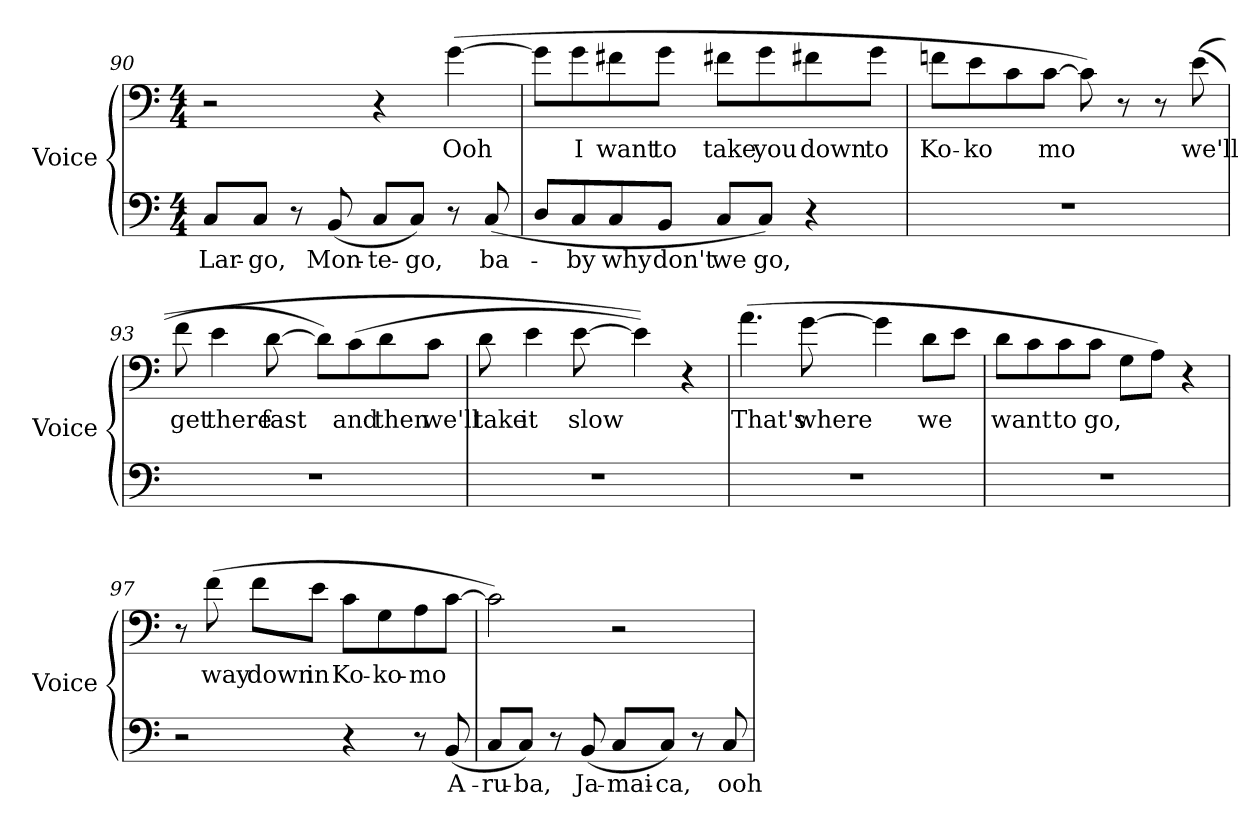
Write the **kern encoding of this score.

**kern	**text	**kern	**text
*part2	*part2	*part1	*part1
*staff2	*staff2	*staff1	*staff1
*I"Voice	*	*I"Voice	*
*I'Voice	*	*I'Voice	*
!!LO:LB:g=z
*clefF4	*	*clefF4	*
*k[]	*	*k[]	*
*C:	*	*C:	*
*M4/4	*	*M4/4	*
=90	=90	=90	=90
!	!LO:LY:b:color=#000000	!	!
8Ci/L	Lar-	2r	.
!	!LO:LY:b:color=#000000	!	!
8Ci/J	-go,	.	.
8r	.	.	.
!	!LO:LY:b:color=#000000	!	!
(8BBi/	Mon-	.	.
!	!LO:LY:b:color=#000000	!	!
8Ci/L	-te-	4r	.
!	!LO:LY:b:color=#000000	!	!
8Ci/J)	-go,	.	.
!	!	!	!LO:LY:b:color=#000000
8r	.	([4gi\	Ooh
!	!LO:LY:b:color=#000000	!	!
(8Ci/	ba-	.	.
=91	=91	=91	=91
8Di/L	.	8gi\L]	.
!	!LO:LY:b:color=#000000	!	!
!	!	!	!LO:LY:b:color=#000000
8Ci/	-by	8gi\	I
!	!LO:LY:b:color=#000000	!	!
!	!	!	!LO:LY:b:color=#000000
8Ci/	why	8f#Xi\	want
!	!LO:LY:b:color=#000000	!	!
!	!	!	!LO:LY:b:color=#000000
8BBi/J	don't	8gi\J	to
!	!LO:LY:b:color=#000000	!	!
!	!	!	!LO:LY:b:color=#000000
8Ci/L	we	8f#Xi\L	take
!	!LO:LY:b:color=#000000	!	!
!	!	!	!LO:LY:b:color=#000000
8Ci/J)	go,	8gi\	you
!	!	!	!LO:LY:b:color=#000000
4r	.	8f#Xi\	down
!	!	!	!LO:LY:b:color=#000000
.	.	8gi\J	to
=92	=92	=92	=92
!	!	!	!LO:LY:b:color=#000000
1r	.	8fni\L	Ko-
!	!	!	!LO:LY:b:color=#000000
.	.	8ei\	-ko
.	.	8ci\	.
!	!	!	!LO:LY:b:color=#000000
.	.	[8ci\J	mo
.	.	8ci\])	.
.	.	8r	.
.	.	8r	.
!	!	!	!LO:LY:b:color=#000000
.	.	((8ei\	we'll
!!LO:LB:g=z
=93	=93	=93	=93
!	!	!	!LO:LY:b:color=#000000
1r	.	8fi\	get
!	!	!	!LO:LY:b:color=#000000
.	.	4ei\	there
!	!	!	!LO:LY:b:color=#000000
.	.	[8di\	fast
.	.	8di\L])	.
!	!	!	!LO:LY:b:color=#000000
.	.	(8ci\	and
!	!	!	!LO:LY:b:color=#000000
.	.	8di\	then
!	!	!	!LO:LY:b:color=#000000
.	.	8ci\J	we'll
=94	=94	=94	=94
!	!	!	!LO:LY:b:color=#000000
1r	.	8di\	take
!	!	!	!LO:LY:b:color=#000000
.	.	4ei\	it
!	!	!	!LO:LY:b:color=#000000
.	.	[8ei\	slow
.	.	4ei\]))	.
.	.	4r	.
=95	=95	=95	=95
!	!	!	!LO:LY:b:color=#000000
1r	.	(4.ai\	That's
!	!	!	!LO:LY:b:color=#000000
.	.	[8gi\	where
.	.	4gi\]	.
!	!	!	!LO:LY:b:color=#000000
.	.	8di\L	we
.	.	8ei\J	.
=96	=96	=96	=96
!	!	!	!LO:LY:b:color=#000000
1r	.	8di\L	want
.	.	8ci\	.
!	!	!	!LO:LY:b:color=#000000
.	.	8ci\	to
!	!	!	!LO:LY:b:color=#000000
.	.	8ci\J	go,
.	.	8Gi\L	.
.	.	8Ai\J)	.
.	.	4r	.
!!LO:LB:g=z
=97	=97	=97	=97
2r	.	8r	.
!	!	!	!LO:LY:b:color=#000000
.	.	(8fi\	way
!	!	!	!LO:LY:b:color=#000000
.	.	8fi\L	down
!	!	!	!LO:LY:b:color=#000000
.	.	8ei\J	in
!	!	!	!LO:LY:b:color=#000000
4r	.	8ci\L	Ko-
!	!	!	!LO:LY:b:color=#000000
.	.	8Gi\	-ko-
!	!	!	!LO:LY:b:color=#000000
8r	.	8Ai\	-mo
!	!LO:LY:b:color=#000000	!	!
(8BBi/	A-	[8ci\J	.
=98	=98	=98	=98
!	!LO:LY:b:color=#000000	!	!
8Ci/L	-ru-	2ci\])	.
!	!LO:LY:b:color=#000000	!	!
8Ci/J)	-ba,	.	.
8r	.	.	.
!	!LO:LY:b:color=#000000	!	!
(8BBi/	Ja-	.	.
!	!LO:LY:b:color=#000000	!	!
8Ci/L	-mai-	2r	.
!	!LO:LY:b:color=#000000	!	!
8Ci/J)	-ca,	.	.
8r	.	.	.
!	!LO:LY:b:color=#000000	!	!
8Ci/	ooh	.	.
=	=	=	=
*-	*-	*-	*-
